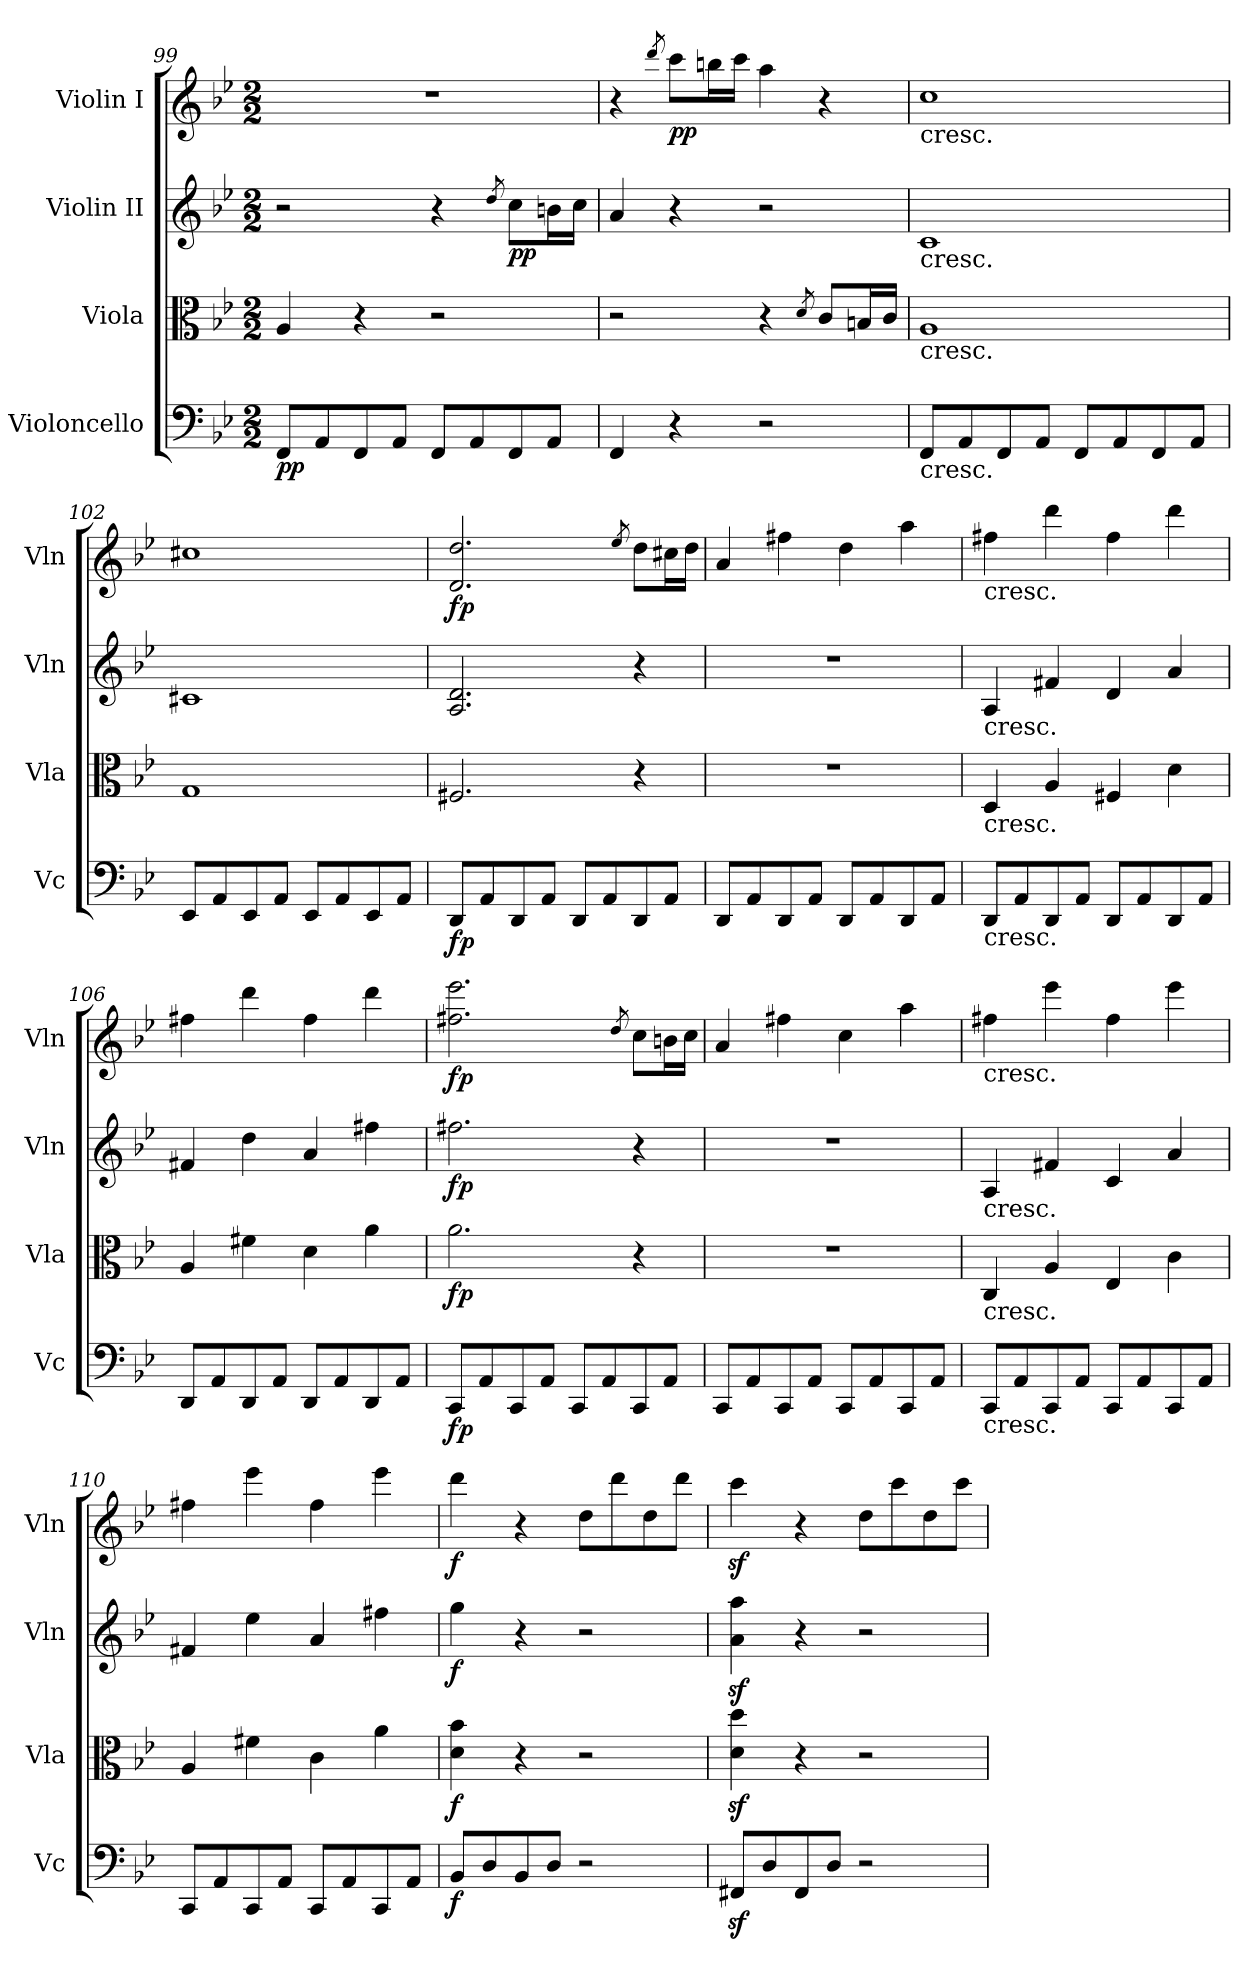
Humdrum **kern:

**kern	**dynam	**kern	**dynam	**kern	**dynam	**kern	**dynam
*part4	*part4	*part3	*part3	*part2	*part2	*part1	*part1
*staff4	*staff4	*staff3	*staff3	*staff2	*staff2	*staff1	*staff1
*I"Violoncello	*	*I"Viola	*	*I"Violin II	*	*I"Violin I	*
*I'Vc	*	*I'Vla	*	*I'Vln	*	*I'Vln	*
*clefF4	*	*clefC3	*	*clefG2	*	*clefG2	*
*k[b-e-]	*	*k[b-e-]	*	*k[b-e-]	*	*k[b-e-]	*
*B-:	*	*B-:	*	*B-:	*	*B-:	*
*M2/2	*	*M2/2	*	*M2/2	*	*M2/2	*
=99	=99	=99	=99	=99	=99	=99	=99
!	!LO:DY:b	!	!	!	!	!	!
8FF/L	pp	4A/	.	2r	.	1r	.
8AA/	.	.	.	.	.	.	.
8FF/	.	4r	.	.	.	.	.
8AA/J	.	.	.	.	.	.	.
8FF/L	.	2r	.	4r	.	.	.
8AA/	.	.	.	.	.	.	.
.	.	.	.	8qdd/	.	.	.
!	!	!	!	!	!LO:DY:b	!	!
8FF/	.	.	.	8cc\L	pp	.	.
8AA/J	.	.	.	16bn\L	.	.	.
.	.	.	.	16cc\JJ	.	.	.
=100	=100	=100	=100	=100	=100	=100	=100
4FF/	.	2r	.	4a/	.	4r	.
.	.	.	.	.	.	8qddd/	.
!	!	!	!	!	!	!	!LO:DY:b
4r	.	.	.	4r	.	8ccc\L	pp
.	.	.	.	.	.	16bbn\L	.
.	.	.	.	.	.	16ccc\JJ	.
2r	.	4r	.	2r	.	4aa\	.
.	.	8qd/	.	.	.	.	.
.	.	8c/L	.	.	.	4r	.
.	.	16Bn/L	.	.	.	.	.
.	.	16c/JJ	.	.	.	.	.
=101	=101	=101	=101	=101	=101	=101	=101
!	!	!	!	!	!	!LO:TX:b:t=cresc.	!
!	!	!	!	!LO:TX:b:t=cresc.	!	!	!
!	!	!LO:TX:b:t=cresc.	!	!	!	!	!
!LO:TX:b:t=cresc.	!	!	!	!	!	!	!
8FF/L	.	1A	.	1c	.	1cc	.
8AA/	.	.	.	.	.	.	.
8FF/	.	.	.	.	.	.	.
8AA/J	.	.	.	.	.	.	.
8FF/L	.	.	.	.	.	.	.
8AA/	.	.	.	.	.	.	.
8FF/	.	.	.	.	.	.	.
8AA/J	.	.	.	.	.	.	.
=102	=102	=102	=102	=102	=102	=102	=102
8EE-/L	.	1G	.	1c#X	.	1cc#X	.
8AA/	.	.	.	.	.	.	.
8EE-/	.	.	.	.	.	.	.
8AA/J	.	.	.	.	.	.	.
8EE-/L	.	.	.	.	.	.	.
8AA/	.	.	.	.	.	.	.
8EE-/	.	.	.	.	.	.	.
8AA/J	.	.	.	.	.	.	.
=103	=103	=103	=103	=103	=103	=103	=103
!	!LO:DY:b	!	!LO:DY:b	!	!	!	!
!	!	!	!LO:DY:n=1:a	!	!	!	!LO:DY:b
8DD/L	fp	2.F#X/	fp fp	2.A/ 2.d/	.	2.d/ 2.dd/	fp
8AA/	.	.	.	.	.	.	.
8DD/	.	.	.	.	.	.	.
8AA/J	.	.	.	.	.	.	.
8DD/L	.	.	.	.	.	.	.
8AA/	.	.	.	.	.	.	.
.	.	.	.	.	.	8qee-/	.
8DD/	.	4r	.	4r	.	8dd\L	.
8AA/J	.	.	.	.	.	16cc#X\L	.
.	.	.	.	.	.	16dd\JJ	.
=104	=104	=104	=104	=104	=104	=104	=104
8DD/L	.	1r	.	1r	.	4a/	.
8AA/	.	.	.	.	.	.	.
8DD/	.	.	.	.	.	4ff#X\	.
8AA/J	.	.	.	.	.	.	.
8DD/L	.	.	.	.	.	4dd\	.
8AA/	.	.	.	.	.	.	.
8DD/	.	.	.	.	.	4aa\	.
8AA/J	.	.	.	.	.	.	.
=105	=105	=105	=105	=105	=105	=105	=105
!	!	!	!	!	!	!LO:TX:b:t=cresc.	!
!	!	!	!	!LO:TX:b:t=cresc.	!	!	!
!	!	!LO:TX:b:t=cresc.	!	!	!	!	!
!LO:TX:b:t=cresc.	!	!	!	!	!	!	!
8DD/L	.	4D/	.	4A/	.	4ff#X\	.
8AA/	.	.	.	.	.	.	.
8DD/	.	4A/	.	4f#X/	.	4ddd\	.
8AA/J	.	.	.	.	.	.	.
8DD/L	.	4F#X/	.	4d/	.	4ff#\	.
8AA/	.	.	.	.	.	.	.
8DD/	.	4d\	.	4a/	.	4ddd\	.
8AA/J	.	.	.	.	.	.	.
=106	=106	=106	=106	=106	=106	=106	=106
8DD/L	.	4A/	.	4f#X/	.	4ff#X\	.
8AA/	.	.	.	.	.	.	.
8DD/	.	4f#X\	.	4dd\	.	4ddd\	.
8AA/J	.	.	.	.	.	.	.
8DD/L	.	4d\	.	4a/	.	4ff#\	.
8AA/	.	.	.	.	.	.	.
8DD/	.	4a\	.	4ff#X\	.	4ddd\	.
8AA/J	.	.	.	.	.	.	.
=107	=107	=107	=107	=107	=107	=107	=107
!	!LO:DY:b	!	!LO:DY:b	!	!LO:DY:b	!	!LO:DY:b
8CC/L	fp	2.a\	fp	2.ff#X\	fp	2.ff#X\ 2.eee-\	fp
8AA/	.	.	.	.	.	.	.
8CC/	.	.	.	.	.	.	.
8AA/J	.	.	.	.	.	.	.
8CC/L	.	.	.	.	.	.	.
8AA/	.	.	.	.	.	.	.
.	.	.	.	.	.	8qdd/	.
8CC/	.	4r	.	4r	.	8cc\L	.
8AA/J	.	.	.	.	.	16bn\L	.
.	.	.	.	.	.	16cc\JJ	.
=108	=108	=108	=108	=108	=108	=108	=108
8CC/L	.	1r	.	1r	.	4a/	.
8AA/	.	.	.	.	.	.	.
8CC/	.	.	.	.	.	4ff#X\	.
8AA/J	.	.	.	.	.	.	.
8CC/L	.	.	.	.	.	4cc\	.
8AA/	.	.	.	.	.	.	.
8CC/	.	.	.	.	.	4aa\	.
8AA/J	.	.	.	.	.	.	.
=109	=109	=109	=109	=109	=109	=109	=109
!	!	!	!	!	!	!LO:TX:b:t=cresc.	!
!	!	!	!	!LO:TX:b:t=cresc.	!	!	!
!	!	!LO:TX:b:t=cresc.	!	!	!	!	!
!LO:TX:b:t=cresc.	!	!	!	!	!	!	!
8CC/L	.	4C/	.	4A/	.	4ff#X\	.
8AA/	.	.	.	.	.	.	.
8CC/	.	4A/	.	4f#X/	.	4eee-\	.
8AA/J	.	.	.	.	.	.	.
8CC/L	.	4E-/	.	4c/	.	4ff#\	.
8AA/	.	.	.	.	.	.	.
8CC/	.	4c\	.	4a/	.	4eee-\	.
8AA/J	.	.	.	.	.	.	.
=110	=110	=110	=110	=110	=110	=110	=110
8CC/L	.	4A/	.	4f#X/	.	4ff#X\	.
8AA/	.	.	.	.	.	.	.
8CC/	.	4f#X\	.	4ee-\	.	4eee-\	.
8AA/J	.	.	.	.	.	.	.
8CC/L	.	4c\	.	4a/	.	4ff#\	.
8AA/	.	.	.	.	.	.	.
8CC/	.	4a\	.	4ff#X\	.	4eee-\	.
8AA/J	.	.	.	.	.	.	.
=111	=111	=111	=111	=111	=111	=111	=111
!	!LO:DY:b	!	!LO:DY:b	!	!LO:DY:b	!	!LO:DY:b
8BB-/L	f	4d\ 4b-\	f	4gg\	f	4ddd\	f
8D/	.	.	.	.	.	.	.
8BB-/	.	4r	.	4r	.	4r	.
8D/J	.	.	.	.	.	.	.
2r	.	2r	.	2r	.	8dd\L	.
.	.	.	.	.	.	8ddd\	.
.	.	.	.	.	.	8dd\	.
.	.	.	.	.	.	8ddd\J	.
=112	=112	=112	=112	=112	=112	=112	=112
8FF#Xz</L	.	4d\z< 4dd\z<	.	4a\z< 4aa\z<	.	4cccz<\	.
8D/	.	.	.	.	.	.	.
8FF#/	.	4r	.	4r	.	4r	.
8D/J	.	.	.	.	.	.	.
2r	.	2r	.	2r	.	8dd\L	.
.	.	.	.	.	.	8ccc\	.
.	.	.	.	.	.	8dd\	.
.	.	.	.	.	.	8ccc\J	.
=	=	=	=	=	=	=	=
*-	*-	*-	*-	*-	*-	*-	*-
